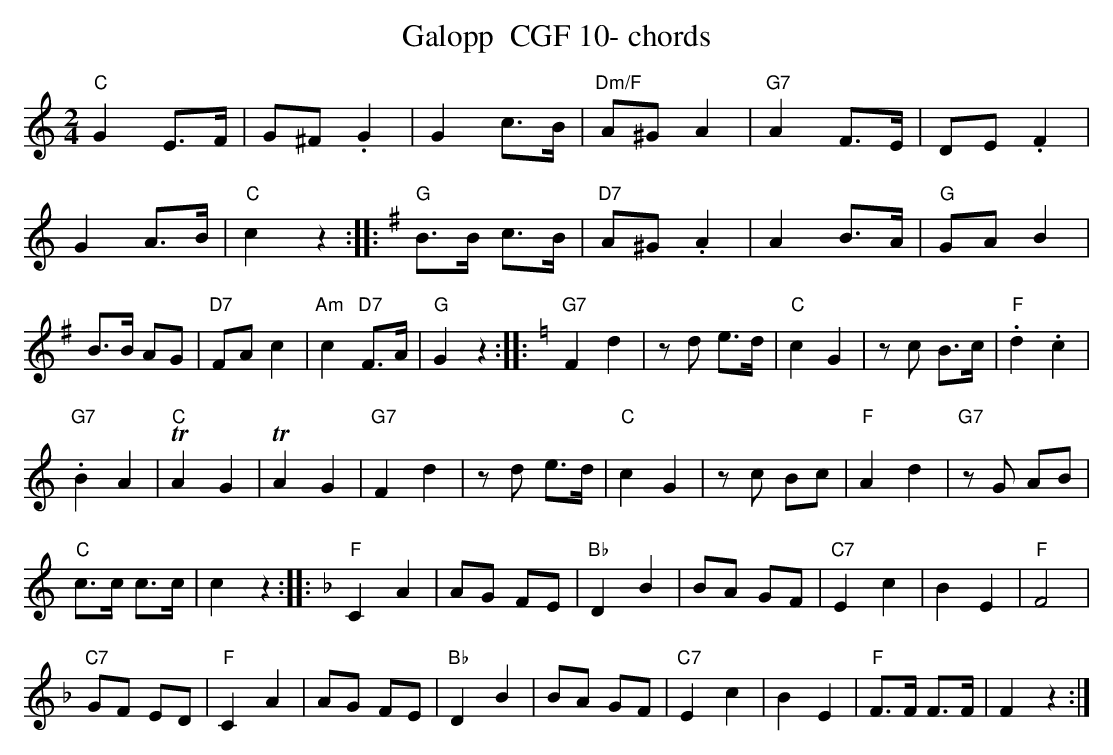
X:1
T:Galopp  CGF 10- chords
M:2/4
L:1/8
K:Cmaj%%MIDI gchordon
"C"G2E>F | G^F .G2 | G2 c>B | "Dm/F"A^G A2 | "G7"A2 F>E | DE .F2 |
G2A>B | "C"c2z2:: [K:Gmaj] "G"B>B c>B | "D7"A^G .A2 | A2 B>A | "G"GAB2 |
B>B AG | "D7"FA c2 | "Am"c2"D7"F>A | "G"G2z2 :: [K:Cmaj] "G7"F2d2 | zd e>d | "C"c2G2 | zc B>c | "F".d2.c2 |
"G7".B2A2 | "C"TA2G2 | TA2G2 | "G7"F2d2 | zd e>d | "C"c2G2 | zc Bc | "F"A2d2 | "G7"zG AB |
"C"c>c c>c | c2z2 :: [K:Fmaj] "F"C2A2 | AG FE | "Bb"D2B2 | BA GF | "C7"E2c2 | B2E2 | "F"F4 |
"C7"GF ED | "F"C2A2 | AG FE | "Bb"D2B2 | BA GF | "C7"E2c2 | B2E2 | "F"F>F F>F | F2z2 :|
